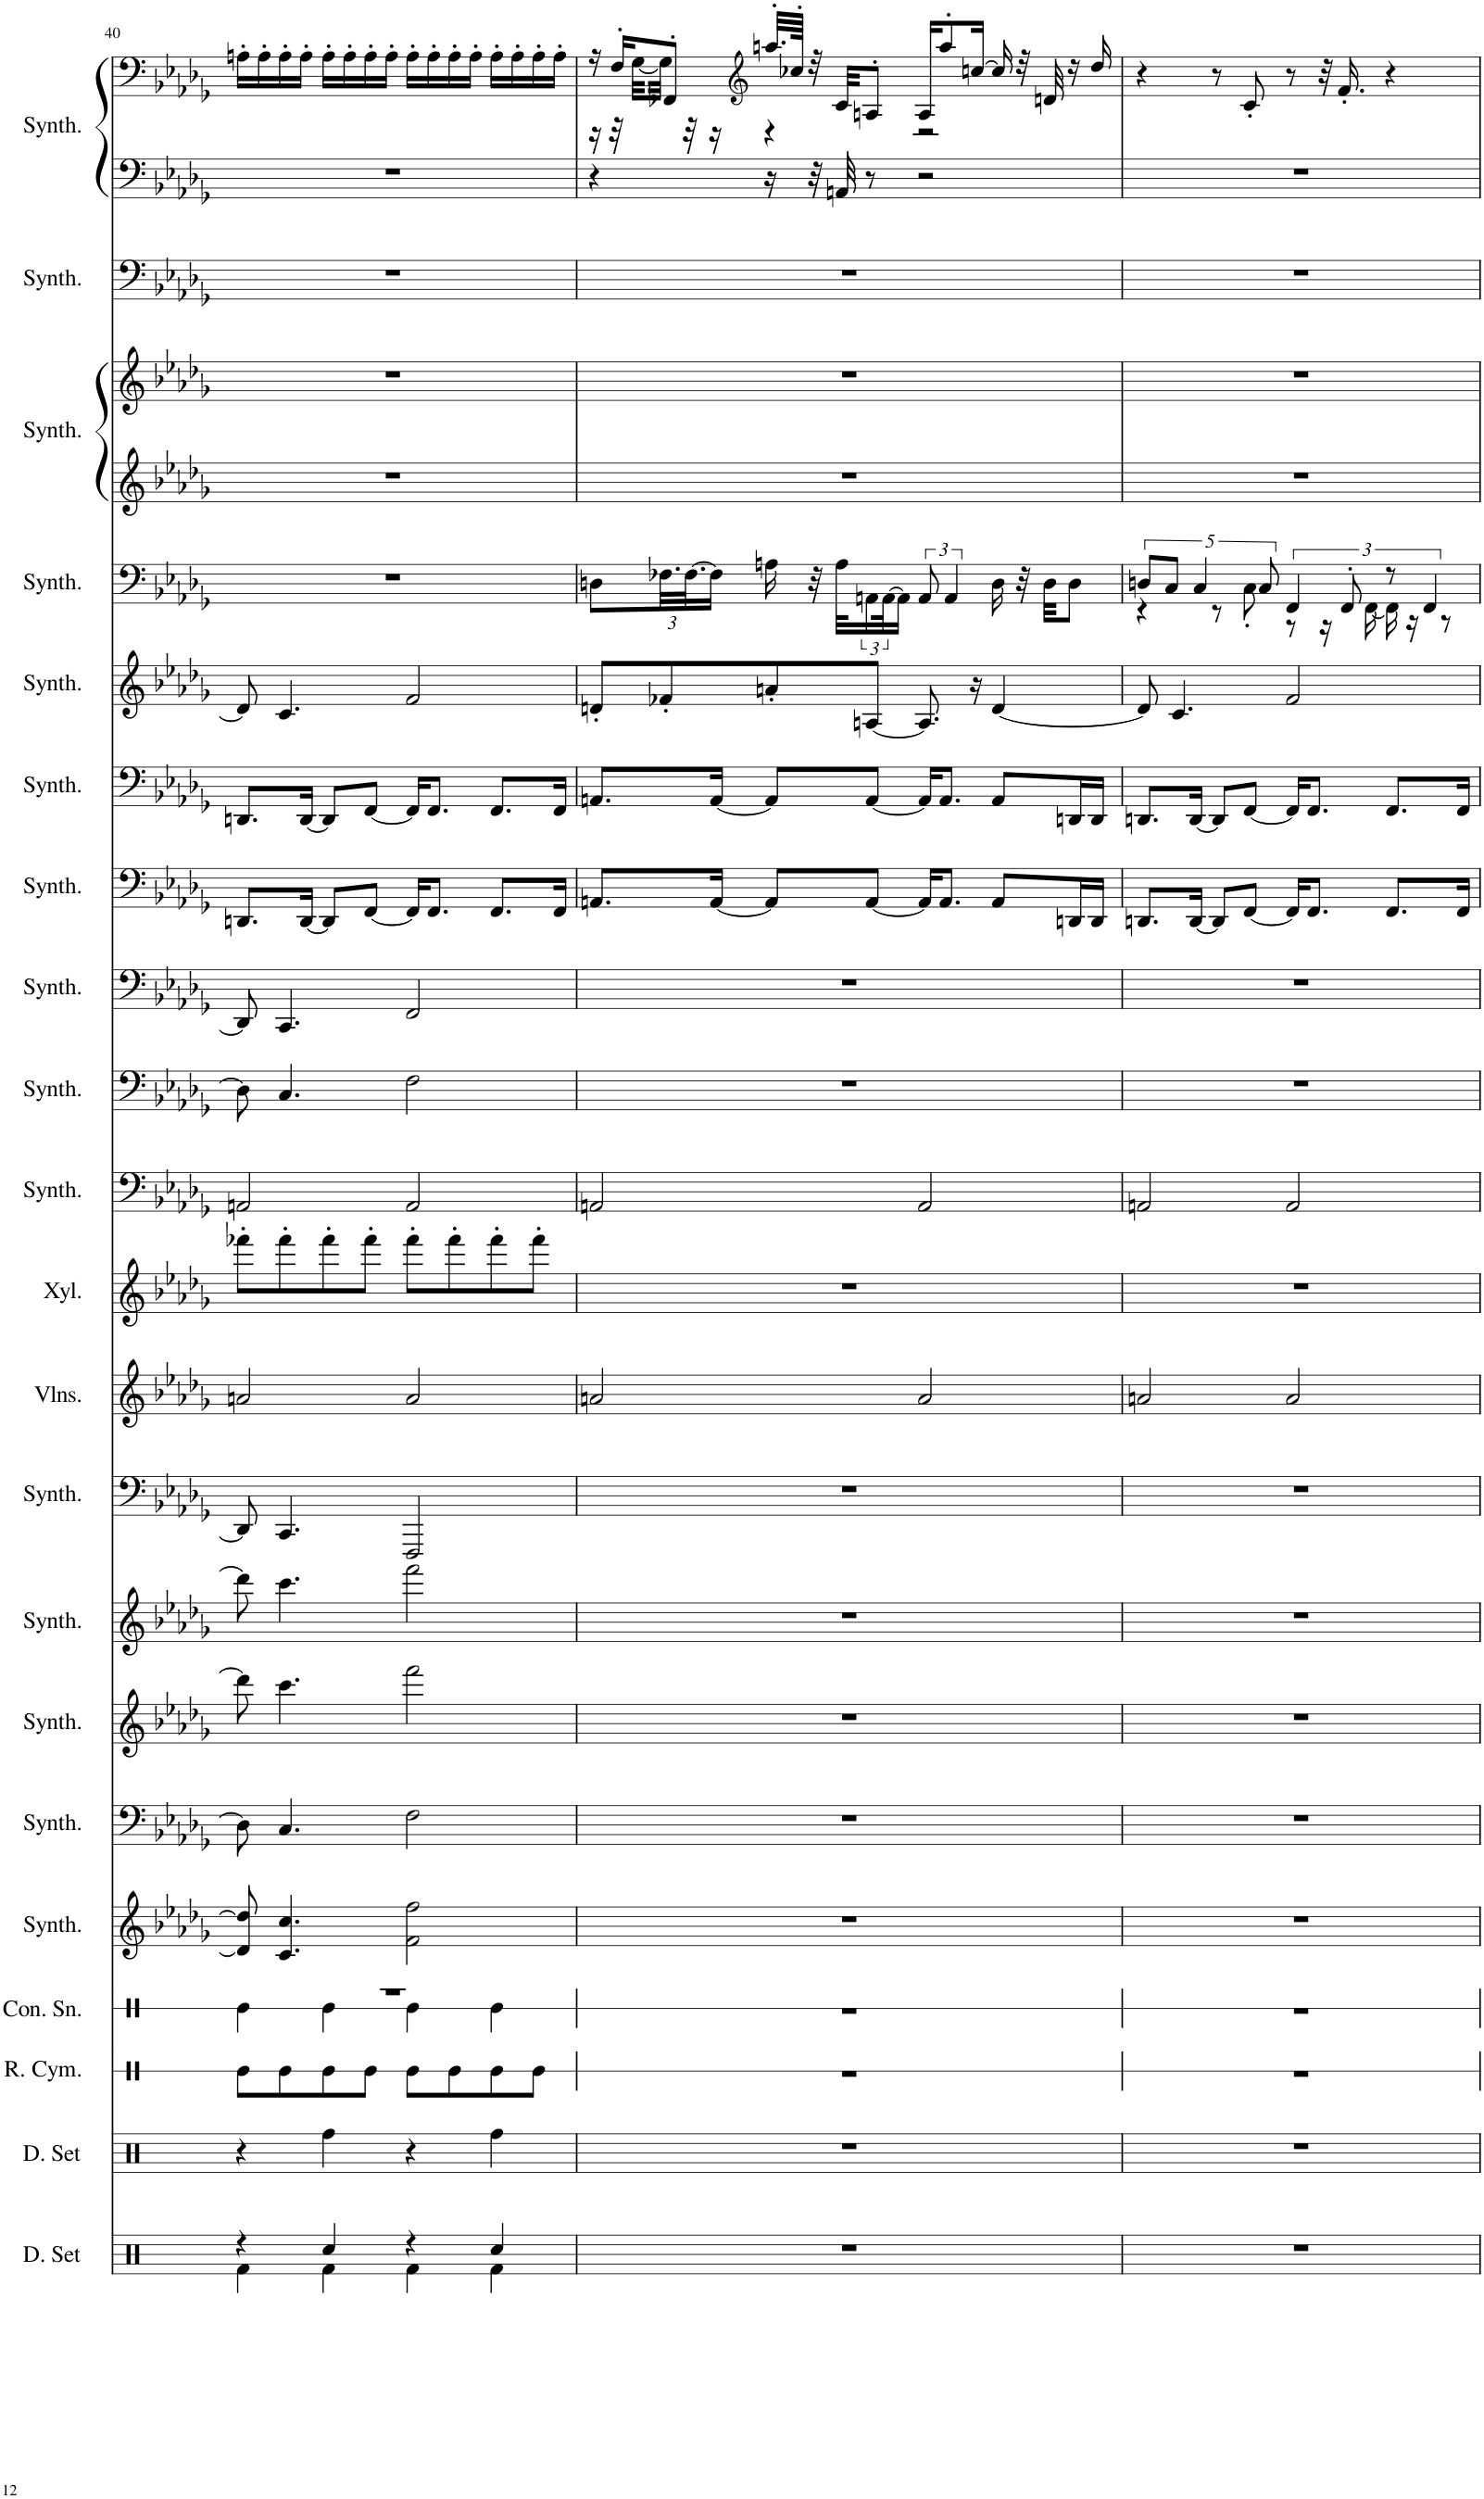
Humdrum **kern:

**kern	**kern	**kern	**kern	**kern	**kern	**kern	**kern	**kern	**kern	**kern	**kern	**kern	**kern	**kern	**kern	**kern	**kern	**kern	**kern	**kern	**kern	**kern
*part21	*part20	*part19	*part18	*part17	*part16	*part15	*part14	*part13	*part12	*part11	*part10	*part9	*part8	*part7	*part6	*part5	*part4	*part3	*part3	*part2	*part1	*part1
*staff23	*staff22	*staff21	*staff20	*staff19	*staff18	*staff17	*staff16	*staff15	*staff14	*staff13	*staff12	*staff11	*staff10	*staff9	*staff8	*staff7	*staff6	*staff5	*staff4	*staff3	*staff2	*staff1
*I"Drumset	*I"Drumset	*I"Ride Cymbal	*I"Concert Snare Drum	*I"Square Synthesizer	*I"Brass Synthesizer	*I"Saw Synthesizer	*I"Effect Synthesizer	*I"Effect Synthesizer	*I"Violins	*I"Xylophone	*I"Saw Synthesizer	*I"Pad Synthesizer	*I"Bass Synthesizer	*I"Effect Synthesizer	*I"Bass Synthesizer	*I"Saw Synthesizer	*I"Square Synthesizer	*I"Pad Synthesizer	*	*I"Effect Synthesizer	*I"Saw Synthesizer	*
*I'D. Set	*I'D. Set	*I'R. Cym.	*I'Con. Sn.	*I'Synth.	*I'Synth.	*I'Synth.	*I'Synth.	*I'Synth.	*I'Vlns.	*I'Xyl.	*I'Synth.	*I'Synth.	*I'Synth.	*I'Synth.	*I'Synth.	*I'Synth.	*I'Synth.	*I'Synth.	*	*I'Synth.	*I'Synth.	*
!!LO:PB:g=z
*clefX	*clefX	*clefX	*clefX	*clefG2	*clefF4	*clefG2	*clefG2	*clefF4	*clefG2	*clefG2	*clefF4	*clefF4	*clefF4	*clefF4	*clefF4	*clefG2	*clefF4	*clefG2	*clefG2	*clefF4	*clefF4	*clefF4
*	*	*	*	*	*	*	*	*	*	*Trd-7c-12	*	*	*	*	*	*	*	*	*	*	*	*
*k[]	*k[]	*k[]	*k[]	*k[b-e-a-d-g-]	*k[b-e-a-d-g-]	*k[b-e-a-d-g-]	*k[b-e-a-d-g-]	*k[b-e-a-d-g-]	*k[b-e-a-d-g-]	*k[b-e-a-d-g-]	*k[b-e-a-d-g-]	*k[b-e-a-d-g-]	*k[b-e-a-d-g-]	*k[b-e-a-d-g-]	*k[b-e-a-d-g-]	*k[b-e-a-d-g-]	*k[b-e-a-d-g-]	*k[b-e-a-d-g-]	*k[b-e-a-d-g-]	*k[b-e-a-d-g-]	*k[b-e-a-d-g-]	*k[b-e-a-d-g-]
*M4/4	*M4/4	*M4/4	*M4/4	*M4/4	*M4/4	*M4/4	*M4/4	*M4/4	*M4/4	*M4/4	*M4/4	*M4/4	*M4/4	*M4/4	*M4/4	*M4/4	*M4/4	*M4/4	*M4/4	*M4/4	*M4/4	*M4/4
=40	=40	=40	=40	=40	=40	=40	=40	=40	=40	=40	=40	=40	=40	=40	=40	=40	=40	=40	=40	=40	=40	=40
*^	*	*	*^	*	*	*	*	*	*	*	*	*	*	*	*	*	*	*	*	*	*	*
4r	4Rf\	4r	8Re\L	1r	4Re\	8dn/] 8ddn/]	8Dn\]	8dddn\]	8dddn\]	8DDn/]	2an/	8fff-X'\L	2AAn/	8Dn\]	8DDn/]	8.DDn/L	8.DDn/L	8d/]	1r	1r	1r	1r	1r	16An'\LL
.	.	.	.	.	.	.	.	.	.	.	.	.	.	.	.	.	.	.	.	.	.	.	.	16A'\
.	.	.	8Re\	.	.	4.c/ 4.cc/	4.C/	4.ccc\	4.ccc\	4.CC/	.	8fff-'\	.	4.C/	4.CC/	.	.	4.c/	.	.	.	.	.	16A'\
.	.	.	.	.	.	.	.	.	.	.	.	.	.	.	.	[16DD/Jk	[16DD/Jk	.	.	.	.	.	.	16A'\JJ
4Rcc/	4Rf\	4Rff\	8Re\	.	4Re\	.	.	.	.	.	.	8fff-'\	.	.	.	8DD/L]	8DD/L]	.	.	.	.	.	.	16A'\LL
.	.	.	.	.	.	.	.	.	.	.	.	.	.	.	.	.	.	.	.	.	.	.	.	16A'\
.	.	.	8Re\J	.	.	.	.	.	.	.	.	8fff-'\J	.	.	.	[8FF/J	[8FF/J	.	.	.	.	.	.	16A'\
.	.	.	.	.	.	.	.	.	.	.	.	.	.	.	.	.	.	.	.	.	.	.	.	16A'\JJ
4r	4Rf\	4r	8Re\L	.	4Re\	2f\ 2ff\	2F\	2fff\	2fff\	2FFF/	2a/	8fff-'\L	2AA/	2F\	2FF/	16FF/KL]	16FF/KL]	2f/	.	.	.	.	.	16A'\LL
.	.	.	.	.	.	.	.	.	.	.	.	.	.	.	.	8.FF/J	8.FF/J	.	.	.	.	.	.	16A'\
.	.	.	8Re\	.	.	.	.	.	.	.	.	8fff-'\	.	.	.	.	.	.	.	.	.	.	.	16A'\
.	.	.	.	.	.	.	.	.	.	.	.	.	.	.	.	.	.	.	.	.	.	.	.	16A'\JJ
4Rcc/	4Rf\	4Rff\	8Re\	.	4Re\	.	.	.	.	.	.	8fff-'\	.	.	.	8.FF/L	8.FF/L	.	.	.	.	.	.	16A'\LL
.	.	.	.	.	.	.	.	.	.	.	.	.	.	.	.	.	.	.	.	.	.	.	.	16A'\
.	.	.	8Re\J	.	.	.	.	.	.	.	.	8fff-'\J	.	.	.	.	.	.	.	.	.	.	.	16A'\
.	.	.	.	.	.	.	.	.	.	.	.	.	.	.	.	16FF/Jk	16FF/Jk	.	.	.	.	.	.	16A'\JJ
*v	*v	*	*	*v	*v	*	*	*	*	*	*	*	*	*	*	*	*	*	*	*	*	*	*	*
=41	=41	=41	=41	=41	=41	=41	=41	=41	=41	=41	=41	=41	=41	=41	=41	=41	=41	=41	=41	=41	=41	=41
*	*	*	*	*	*	*	*	*	*	*	*	*	*	*	*	*	*	*	*	*	*	*^
1r	1r	1r	1r	1r	1r	1r	1r	1r	2an/	1r	2AAn/	1r	1r	8.AAn/L	8.AAn/L	8dn'/L	8Dn\L	1r	1r	1r	4r	16r	16r
.	.	.	.	.	.	.	.	.	.	.	.	.	.	.	.	.	.	.	.	.	.	16F'/KL	32r
.	.	.	.	.	.	.	.	.	.	.	.	.	.	.	.	.	.	.	.	.	.	.	[32G-\LLL
*	*	*	*	*	*	*	*	*	*	*	*	*	*	*	*	*	*Xbrackettup	*	*	*	*	*	*
.	.	.	.	.	.	.	.	.	.	.	.	.	.	.	.	8f-X'/	48.F-X\LL	.	.	.	.	8FF-X'/J	32G-\JJJ]
.	.	.	.	.	.	.	.	.	.	.	.	.	.	.	.	.	[48.F-\J	.	.	.	.	.	32r
.	.	.	.	.	.	.	.	.	.	.	.	.	.	[16AA/Jk	[16AA/Jk	.	16F-\JJ]	.	.	.	.	.	16r
*	*	*	*	*	*	*	*	*	*	*	*	*	*	*	*	*	*	*	*	*	*	*clefG2	*
.	.	.	.	.	.	.	.	.	.	.	.	.	.	8AA/L]	8AA/L]	8an'/	16An\	.	.	.	16r	32.aan'/LLL	4r
.	.	.	.	.	.	.	.	.	.	.	.	.	.	.	.	.	.	.	.	.	.	64cc-X'/JJJk	.
.	.	.	.	.	.	.	.	.	.	.	.	.	.	.	.	.	32r	.	.	.	32r	32r	.
.	.	.	.	.	.	.	.	.	.	.	.	.	.	.	.	.	32A\KLL	.	.	.	32AAn/	32c/KKL	.
*	*	*	*	*	*	*	*	*	*	*	*	*	*	*	*	*	*brackettup	*	*	*	*	*	*
.	.	.	.	.	.	.	.	.	.	.	.	.	.	[8AA/J	[8AA/J	[8An/J	24AAn\	.	.	.	8r	8An'/J	.
.	.	.	.	.	.	.	.	.	.	.	.	.	.	.	.	.	[48AA\K	.	.	.	.	.	.
.	.	.	.	.	.	.	.	.	.	.	.	.	.	.	.	.	16AA\JJ]	.	.	.	.	.	.
.	.	.	.	.	.	.	.	.	2a/	.	2AA/	.	.	16AA/KL]	16AA/KL]	8.A/]	12AA/	.	.	.	2r	16A/KL	2r
.	.	.	.	.	.	.	.	.	.	.	.	.	.	8.AA/J	8.AA/J	.	.	.	.	.	.	8aa'/	.
.	.	.	.	.	.	.	.	.	.	.	.	.	.	.	.	.	6AA/	.	.	.	.	.	.
.	.	.	.	.	.	.	.	.	.	.	.	.	.	.	.	16r	.	.	.	.	.	[16ccn/Jk	.
.	.	.	.	.	.	.	.	.	.	.	.	.	.	8AA/L	8AA/L	[4d/	16D\	.	.	.	.	16cc/]	.
.	.	.	.	.	.	.	.	.	.	.	.	.	.	.	.	.	32r	.	.	.	.	32r	.
.	.	.	.	.	.	.	.	.	.	.	.	.	.	.	.	.	32D\KKL	.	.	.	.	32dn/	.
.	.	.	.	.	.	.	.	.	.	.	.	.	.	16DDn/L	16DDn/L	.	8D\J	.	.	.	.	16r	.
.	.	.	.	.	.	.	.	.	.	.	.	.	.	16DD/JJ	16DD/JJ	.	.	.	.	.	.	16dd-/	.
*	*	*	*	*	*	*	*	*	*	*	*	*	*	*	*	*	*	*	*	*	*	*v	*v
=42	=42	=42	=42	=42	=42	=42	=42	=42	=42	=42	=42	=42	=42	=42	=42	=42	=42	=42	=42	=42	=42	=42
*	*	*	*	*	*	*	*	*	*	*	*	*	*	*	*	*	*^	*	*	*	*	*
1r	1r	1r	1r	1r	1r	1r	1r	1r	2an/	1r	2AAn/	1r	1r	8.DDn/L	8.DDn/L	8d/]	10Dn/L	4r	1r	1r	1r	1r	4r
.	.	.	.	.	.	.	.	.	.	.	.	.	.	.	.	.	10C/J	.	.	.	.	.	.
.	.	.	.	.	.	.	.	.	.	.	.	.	.	.	.	4.c/	.	.	.	.	.	.	.
.	.	.	.	.	.	.	.	.	.	.	.	.	.	[16DD/Jk	[16DD/Jk	.	.	.	.	.	.	.	.
.	.	.	.	.	.	.	.	.	.	.	.	.	.	.	.	.	5C/	.	.	.	.	.	.
.	.	.	.	.	.	.	.	.	.	.	.	.	.	8DD/L]	8DD/L]	.	.	8r	.	.	.	.	8r
.	.	.	.	.	.	.	.	.	.	.	.	.	.	[8FF/J	[8FF/J	.	.	8C'\	.	.	.	.	8c'/
.	.	.	.	.	.	.	.	.	.	.	.	.	.	.	.	.	10C/	.	.	.	.	.	.
.	.	.	.	.	.	.	.	.	2a/	.	2AA/	.	.	16FF/KL]	16FF/KL]	2f/	6FF/	8r	.	.	.	.	8r
.	.	.	.	.	.	.	.	.	.	.	.	.	.	8.FF/J	8.FF/J	.	.	.	.	.	.	.	.
.	.	.	.	.	.	.	.	.	.	.	.	.	.	.	.	.	.	16r	.	.	.	.	32r
.	.	.	.	.	.	.	.	.	.	.	.	.	.	.	.	.	.	.	.	.	.	.	16.f'/
.	.	.	.	.	.	.	.	.	.	.	.	.	.	.	.	.	12FF'/	.	.	.	.	.	.
.	.	.	.	.	.	.	.	.	.	.	.	.	.	.	.	.	.	[16FF\	.	.	.	.	.
.	.	.	.	.	.	.	.	.	.	.	.	.	.	8.FF/L	8.FF/L	.	12r	16FF\]	.	.	.	.	4r
.	.	.	.	.	.	.	.	.	.	.	.	.	.	.	.	.	.	16r	.	.	.	.	.
.	.	.	.	.	.	.	.	.	.	.	.	.	.	.	.	.	6FF/	.	.	.	.	.	.
.	.	.	.	.	.	.	.	.	.	.	.	.	.	.	.	.	.	8r	.	.	.	.	.
.	.	.	.	.	.	.	.	.	.	.	.	.	.	16FF/Jk	16FF/Jk	.	.	.	.	.	.	.	.
*	*	*	*	*	*	*	*	*	*	*	*	*	*	*	*	*	*v	*v	*	*	*	*	*
=	=	=	=	=	=	=	=	=	=	=	=	=	=	=	=	=	=	=	=	=	=	=
*-	*-	*-	*-	*-	*-	*-	*-	*-	*-	*-	*-	*-	*-	*-	*-	*-	*-	*-	*-	*-	*-	*-
